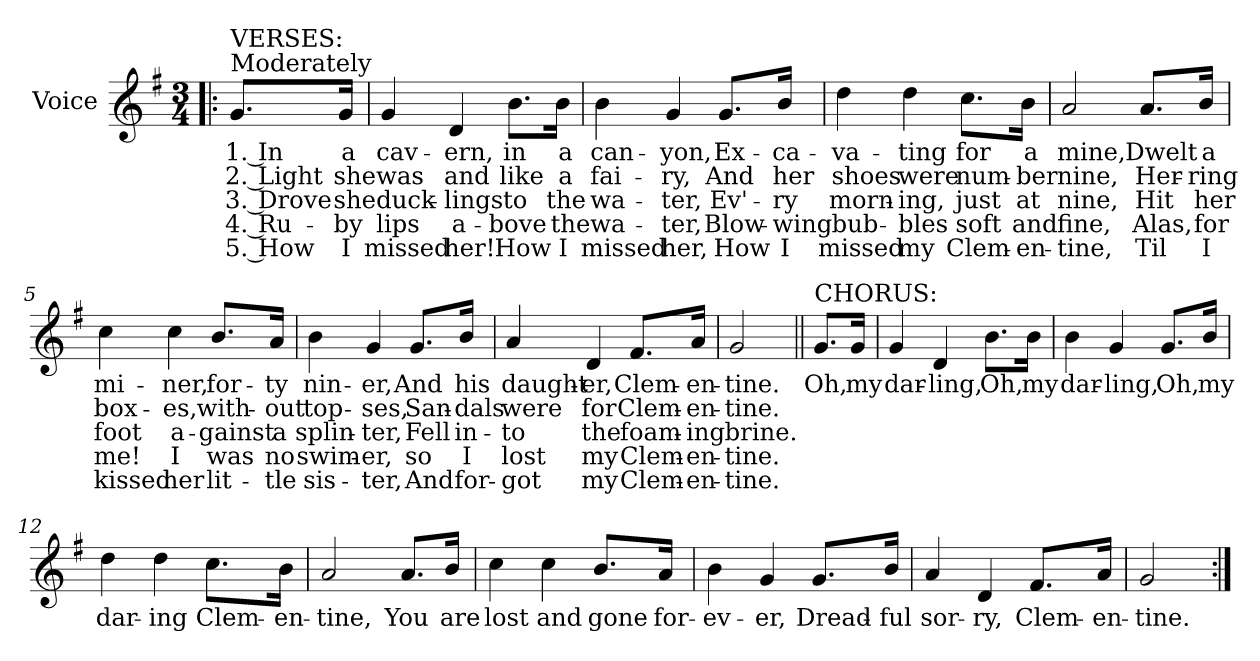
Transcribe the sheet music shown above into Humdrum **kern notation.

**kern	**text	**text	**text	**text	**text
*part1	*part1	*part1	*part1	*part1	*part1
*staff1	*staff1	*staff1	*staff1	*staff1	*staff1
*I"Voice	*	*	*	*	*
*I'Vo.	*	*	*	*	*
*clefG2	*	*	*	*	*
*k[f#]	*	*	*	*	*
*G:	*	*	*	*	*
*M3/4	*	*	*	*	*
=!|:	=!|:	=!|:	=!|:	=!|:	=!|:
!LO:TX:a:t=Moderately	!	!	!	!	!
!LO:TX:a:t=VERSES&colon;	!	!	!	!	!
8.g/L	1. In	2. Light	3. Drove	4. Ru-	5. How
16g/Jk	a	she	she	-by	I
=1	=1	=1	=1	=1	=1
4g/	cav-	was	duck-	lips	missed
4d/	-ern,	and	-lings	a-	her!
8.b\L	in	like	to	-bove	How
16b\Jk	a	a	the	the	I
=2	=2	=2	=2	=2	=2
4b\	can-	fai-	wa-	wa-	missed
4g/	-yon,	-ry,	-ter,	-ter,	her,
8.g/L	Ex-	And	Ev'-	Blow-	How
16b/Jk	-ca-	her	-ry	-wing	I
!!LO:LB:g=z
=3	=3	=3	=3	=3	=3
4dd\	-va-	shoes	morn-	bub-	missed
4dd\	-ting	were	-ing,	-bles	my
8.cc\L	for	num-	just	soft	Clem-
16b\Jk	a	-ber	at	and	-en-
=4	=4	=4	=4	=4	=4
2a/	mine,	nine,	nine,	fine,	-tine,
8.a/L	Dwelt	Her-	Hit	Alas,	Til
16b/Jk	a	-ring	her	for	I
=5	=5	=5	=5	=5	=5
4cc\	mi-	box-	foot	me!	kissed
4cc\	-ner,	-es,	a-	I	her
8.b/L	for-	with-	-gainst	was	lit-
16a/Jk	-ty	-out	a	no	-tle
!!LO:LB:g=z
=6	=6	=6	=6	=6	=6
4b\	nin-	top-	splin-	swim-	sis-
4g/	-er,	-ses,	-ter,	-er,	-ter,
8.g/L	And	San-	Fell	so	And
16b/Jk	his	-dals	in-	I	for-
=7	=7	=7	=7	=7	=7
4a/	daught-	were	-to	lost	-got
4d/	-er,	for	the	my	my
8.f#/L	Clem-	Clem-	foam-	Clem-	Clem-
16a/Jk	-en-	-en-	-ing	-en-	-en-
=8	=8	=8	=8	=8	=8
2g/	-tine.	-tine.	brine.	-tine.	-tine.
!!LO:LB:g=z
=9||	=9||	=9||	=9||	=9||	=9||
!LO:TX:a:t=CHORUS&colon;	!	!	!	!	!
8.g/L	Oh,	.	.	.	.
16g/Jk	my	.	.	.	.
=10	=10	=10	=10	=10	=10
4g/	dar-	.	.	.	.
4d/	-ling,	.	.	.	.
8.b\L	Oh,	.	.	.	.
16b\Jk	my	.	.	.	.
=11	=11	=11	=11	=11	=11
4b\	dar-	.	.	.	.
4g/	-ling,	.	.	.	.
8.g/L	Oh,	.	.	.	.
16b/Jk	my	.	.	.	.
=12	=12	=12	=12	=12	=12
4dd\	dar-	.	.	.	.
4dd\	-ing	.	.	.	.
8.cc\L	Clem-	.	.	.	.
16b\Jk	-en-	.	.	.	.
=13	=13	=13	=13	=13	=13
2a/	-tine,	.	.	.	.
8.a/L	You	.	.	.	.
16b/Jk	are	.	.	.	.
!!LO:LB:g=z
=14	=14	=14	=14	=14	=14
4cc\	lost	.	.	.	.
4cc\	and	.	.	.	.
8.b/L	gone	.	.	.	.
16a/Jk	for-	.	.	.	.
=15	=15	=15	=15	=15	=15
4b\	-ev-	.	.	.	.
4g/	-er,	.	.	.	.
8.g/L	Dread-	.	.	.	.
16b/Jk	-ful	.	.	.	.
=16	=16	=16	=16	=16	=16
4a/	sor-	.	.	.	.
4d/	-ry,	.	.	.	.
8.f#/L	Clem-	.	.	.	.
16a/Jk	-en-	.	.	.	.
=17	=17	=17	=17	=17	=17
2g/	-tine.	.	.	.	.
=:|!	=:|!	=:|!	=:|!	=:|!	=:|!
*-	*-	*-	*-	*-	*-
